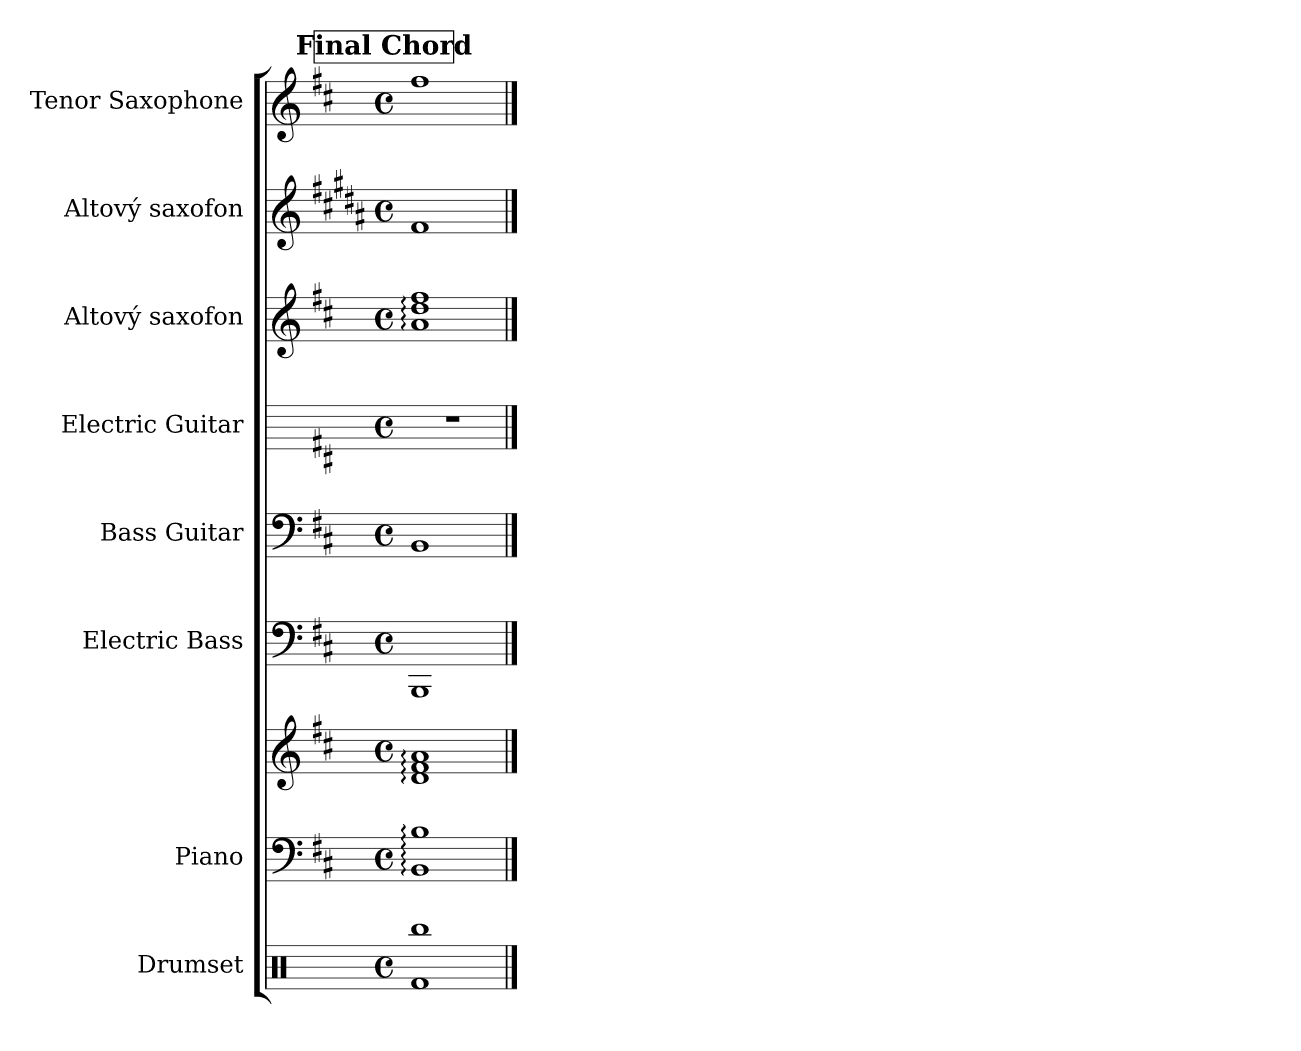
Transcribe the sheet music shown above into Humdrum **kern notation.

**kern	**kern	**kern	**kern	**kern	**kern	**kern	**kern	**kern
*part8	*part7	*part7	*part6	*part5	*part4	*part3	*part2	*part1
*staff9	*staff8	*staff7	*staff6	*staff5	*staff4	*staff3	*staff2	*staff1
*I"Drumset	*I"Piano	*	*I"Electric Bass	*I"Bass Guitar	*I"Electric Guitar	*I"Altový saxofon	*I"Altový saxofon	*I"Tenor Saxophone
*I'Drs.	*I'Pno.	*	*I'El. B.	*I'B. Guit.	*I'El. Guit.	*I'A. sax.	*I'A. sax.	*I'T. Sax.
!!LO:LB:g=z
*clefX	*clefF4	*clefG2	*	*clefF4	*	*clefG2	*clefG2	*clefG2
*	*	*	*ITrd7c12	*ITrd7c12	*	*ITrd12c21	*ITrd5c9	*ITrd8c14
*k[]	*k[f#c#]	*k[f#c#]	*k[f#c#]	*k[f#c#]	*k[f#c#]	*k[f#c#]	*k[f#c#]	*k[f#c#]
*M4/4	*M4/4	*M4/4	*M4/4	*M4/4	*M4/4	*M4/4	*M4/4	*M4/4
*met(c)	*met(c)	*met(c)	*met(c)	*met(c)	*met(c)	*met(c)	*met(c)	*met(c)
!!LO:REH:place=s1:a:t=Final Chord
=129	=129	=129	=129	=129	=129	=129	=129	=129
*^	*	*	*	*	*	*	*	*
1Rbb	1Rf	1BB: 1B:	1d: 1f#: 1a:	1BBBB	1BBB	1r	1A: 1d: 1f#:	1A:	1f#
*v	*v	*	*	*	*	*	*	*	*
==	==	==	==	==	==	==	==	==
*-	*-	*-	*-	*-	*-	*-	*-	*-
